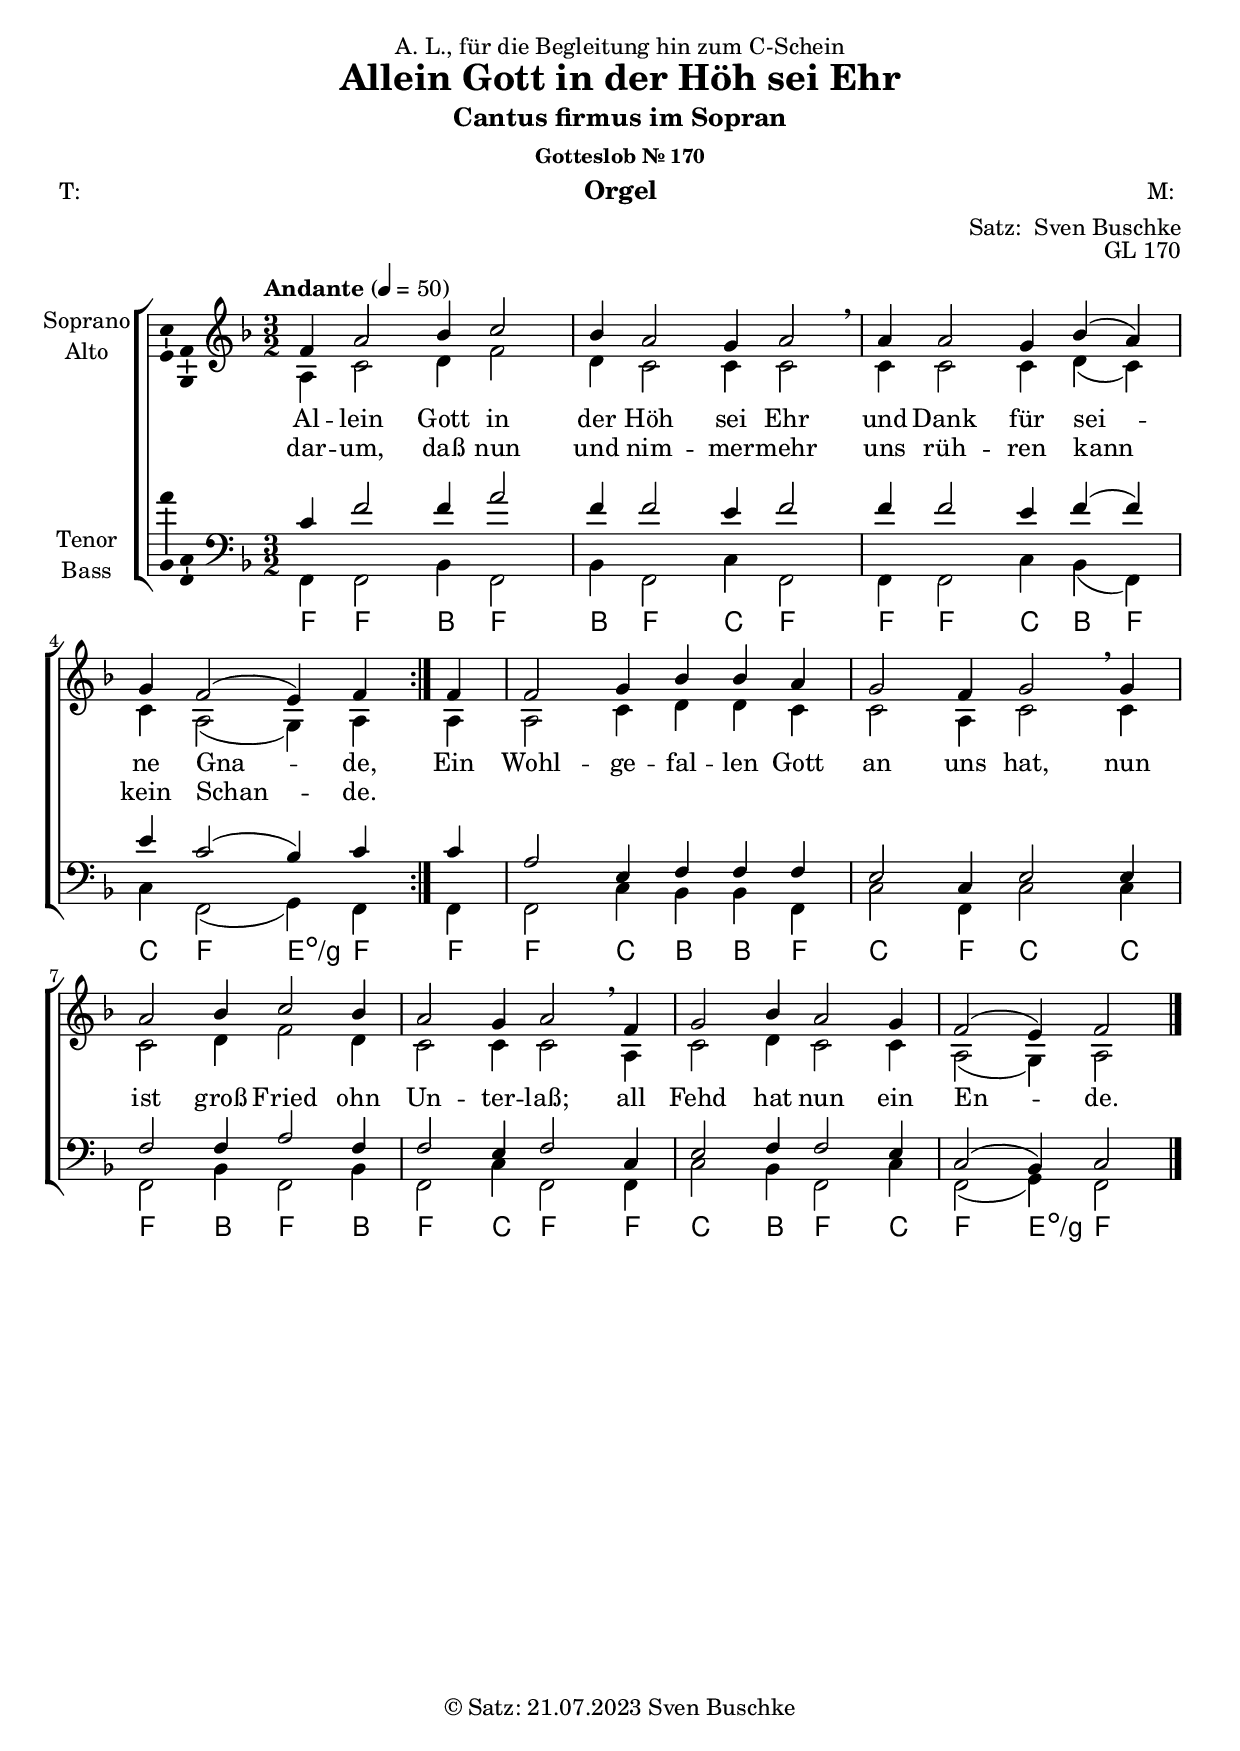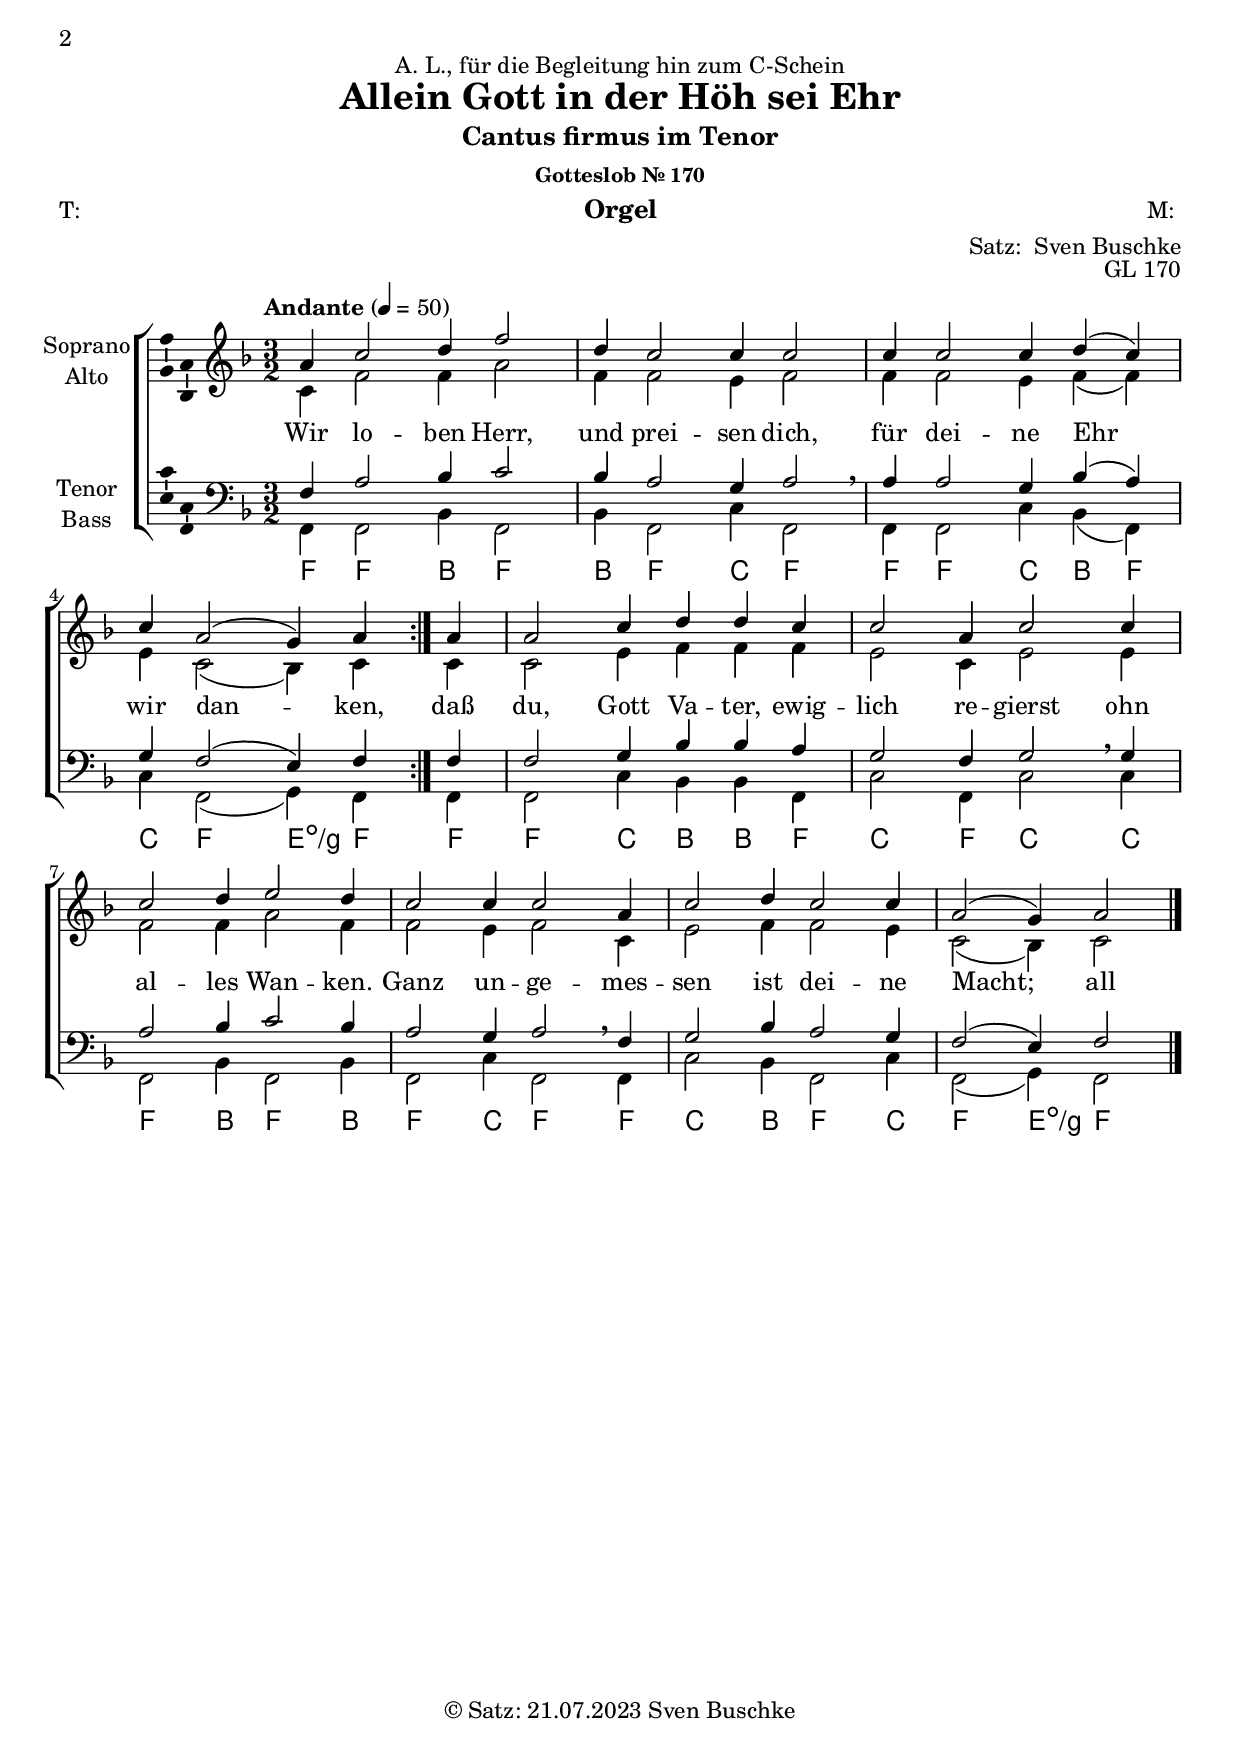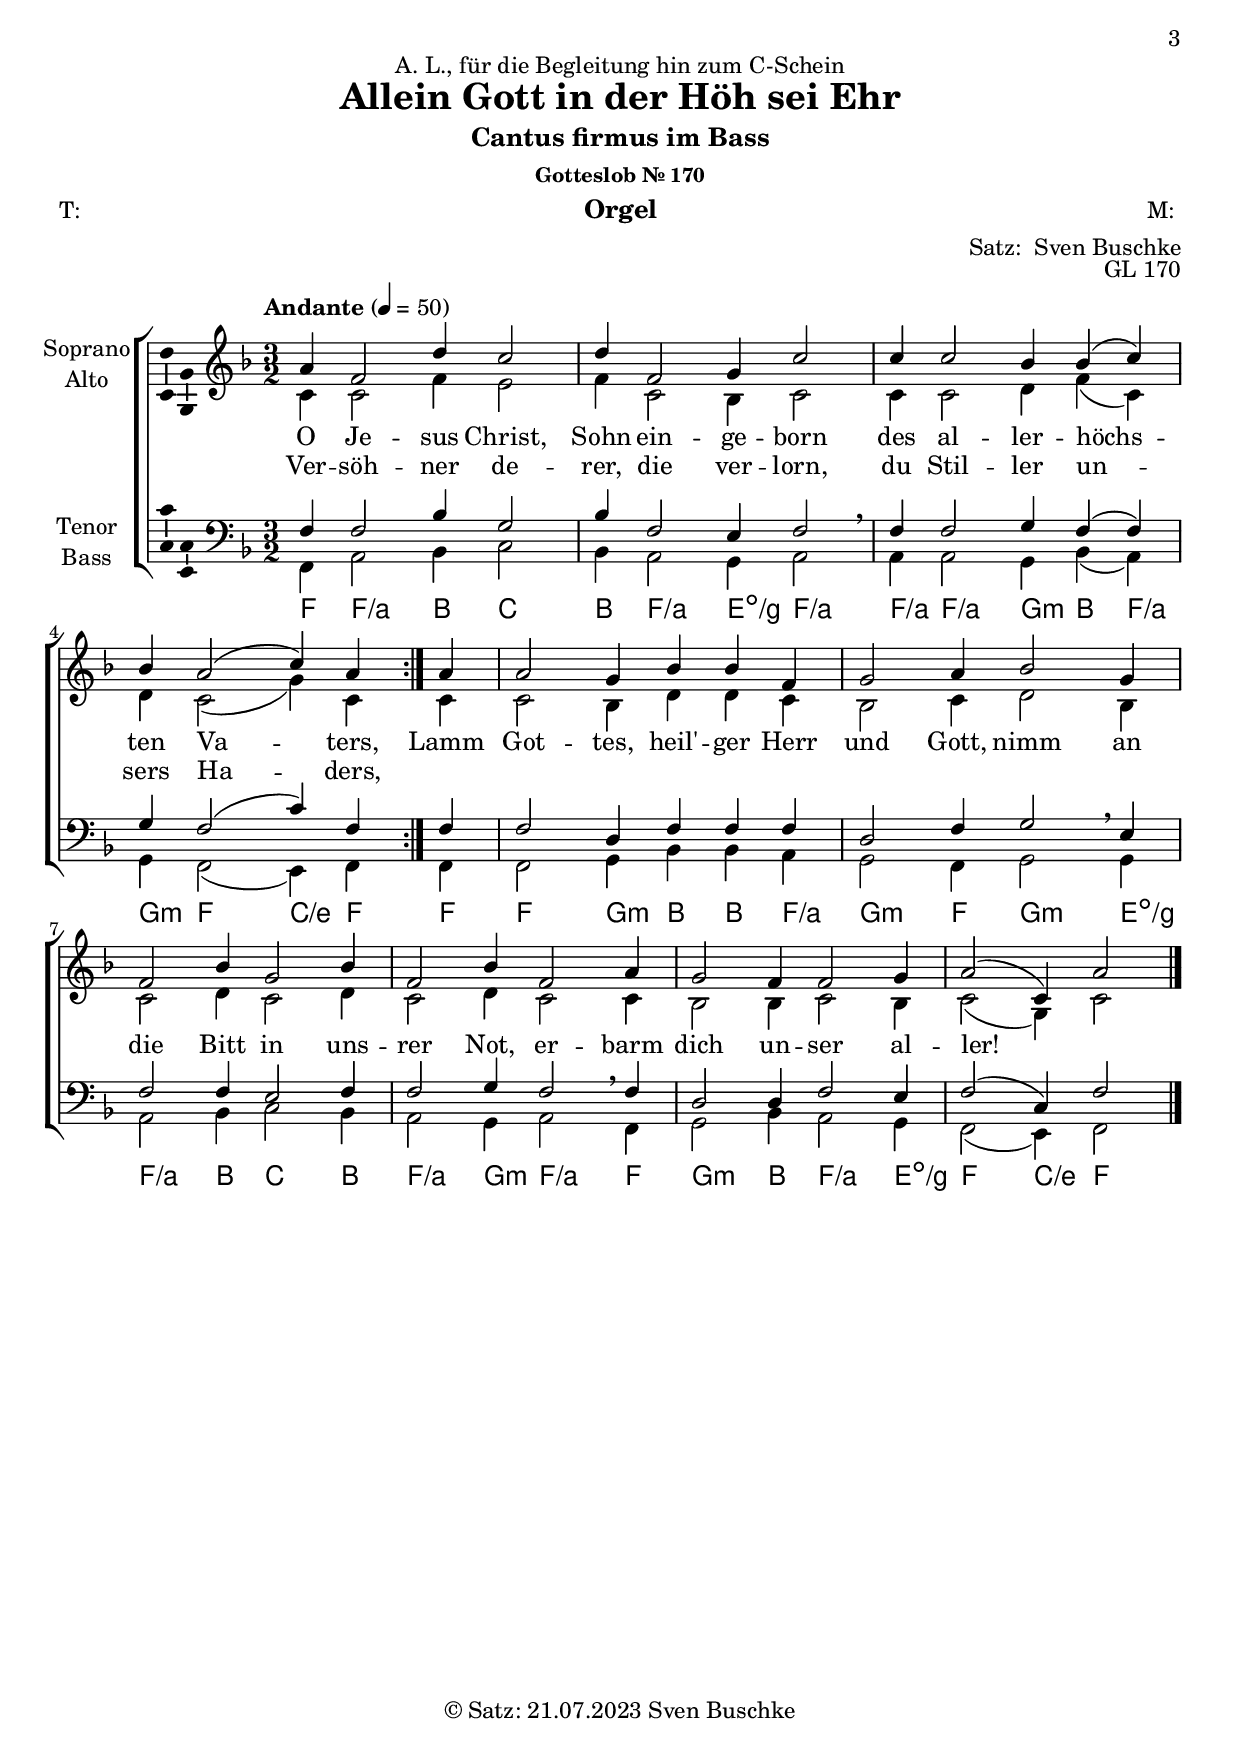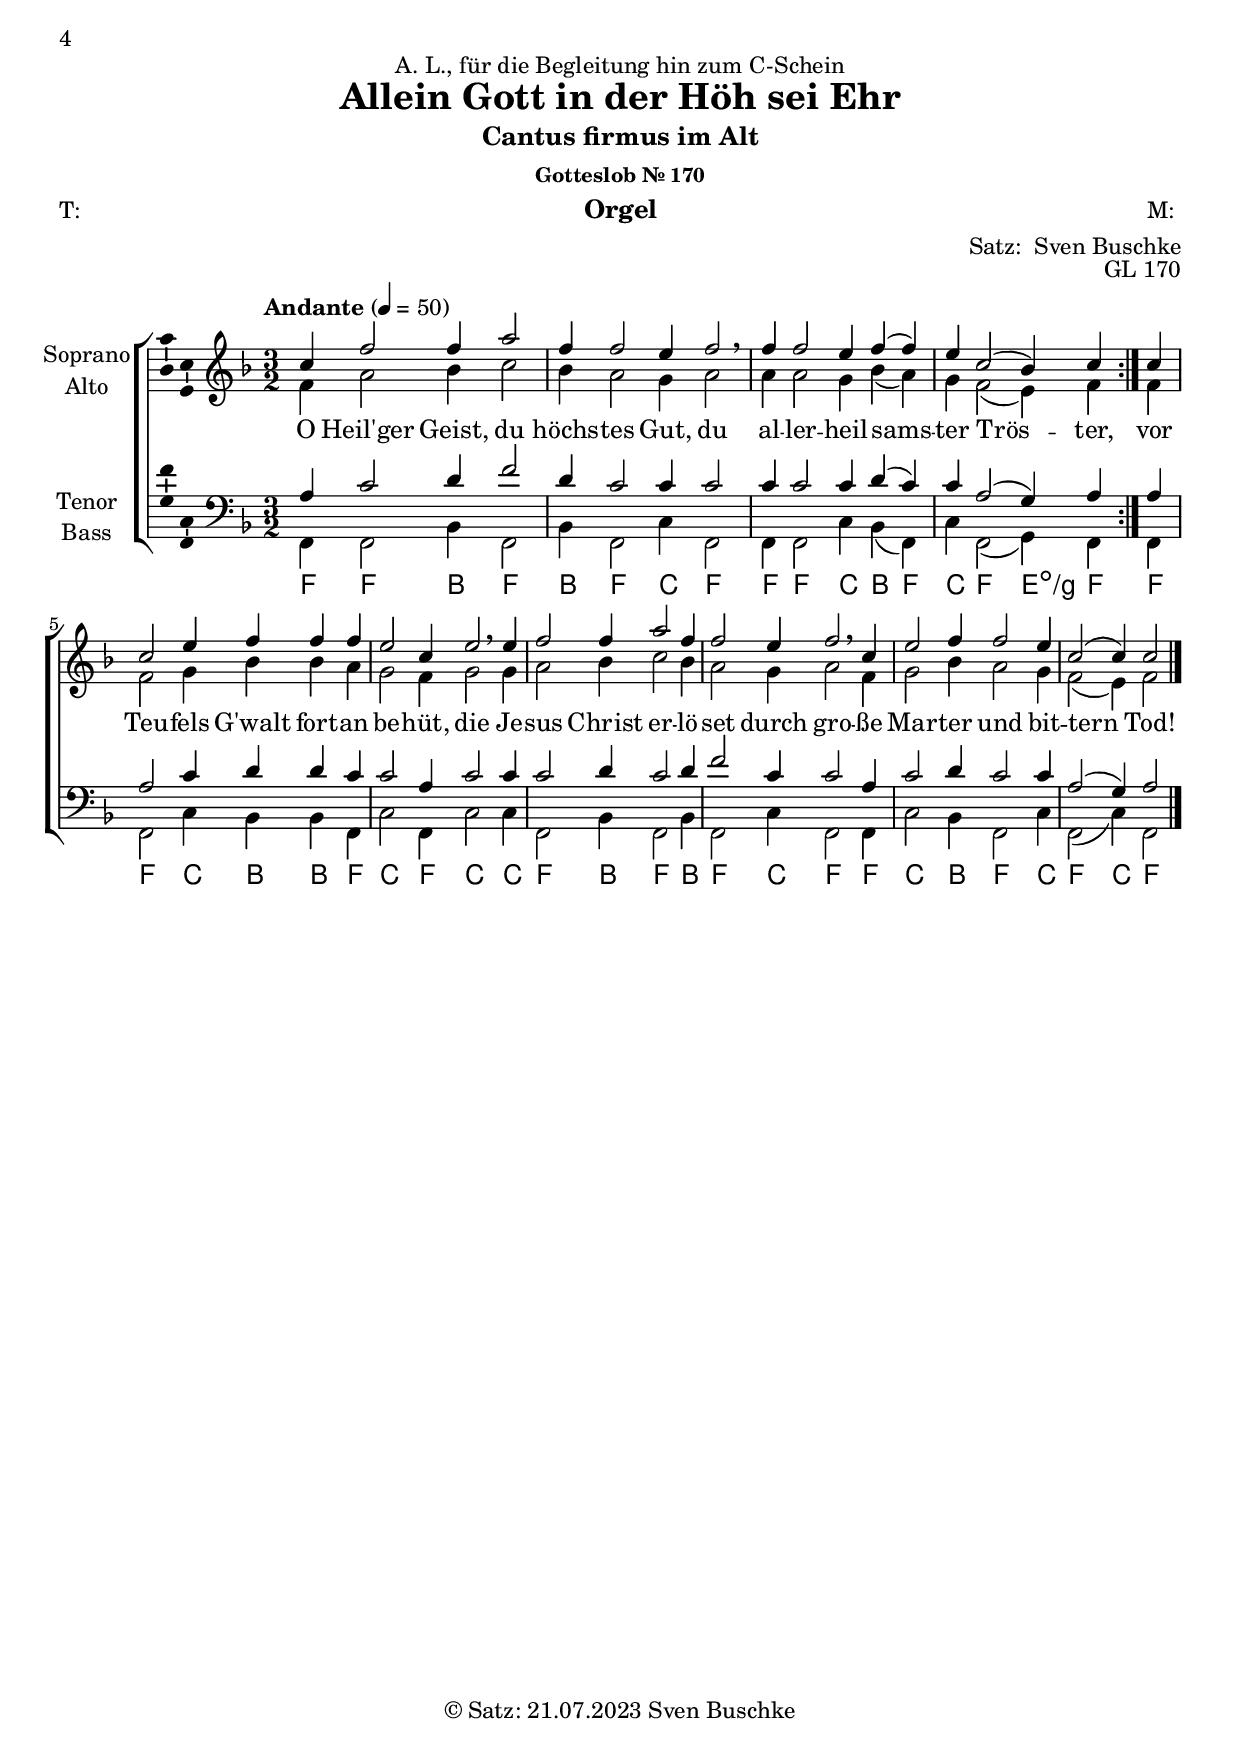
\version "2.24.1"
\language "english"

\include "predefined-guitar-fretboards.ly"

\header {
  dedication = "A. L., für die Begleitung hin zum C-Schein"
  title = "Allein Gott in der Höh sei Ehr"
  subsubtitle = "Gotteslob Nr. 170"
  instrument = "Orgel"
  composer = "M: "
  arranger = \markup { "Satz: " \with-url #"https://buschke.com" "Sven Buschke" }
  poet = "T: "
  meter = ""
  piece = ""
  opus = "GL 170"
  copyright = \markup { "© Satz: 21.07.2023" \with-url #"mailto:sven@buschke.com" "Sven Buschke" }
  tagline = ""
}

global = {
  \key f \major
  \time 3/2
  \tempo "Andante" 4=50
}

\layout {
  \context {
    \Voice
    \consists "Melody_engraver"
    \override Stem #'neutral-direction = #'()
    %      \override SpacingSpanner.common-shortest-duration = #(ly:make-moment 1/8)
    %      \override System.break-visibility = #end-of-line-invisible
  }
}


scoreASoprano = \relative c' {
  \global
  % Music follows here.
  \repeat volta 2 {
    %     \partial 4
    f4
    a2 bf4 c2 bf4 a2 g4 a2\breathe
    a4 a2 g4 bf(a) g f2(e4) f
  }
  f4 f2 g4 bf bf a g2 f4 g2\breathe
  g4 a2 bf4 c2 bf4 a2 g4 a2\breathe
  f4 g2 bf4 a2 g4 f2(e4) f2
  \bar "|."
}

scoreAAlto = \relative c' {
  \global
  % Music follows here.
  \repeat volta 2 {
    %   \partial 4
    a4 c2 d4 f2 d4 c2 c4 c2
    c4 c2 c4 d(c) c a2(g4) a
  }
  a4 a2 c4 d d c c2 a4 c2
  c4 c2 d4 f2 d4 c2 c4 c2
  a4 c2 d4 c2c4 a2(g4) a2
}

scoreATenor = \relative c' {
  \global
  % Music follows here.
  \repeat volta 2 {
    %   \partial 4
    c4 f2 f4 a2 f4 f2 e4 f2
    f4 f2 e4 f(f) e c2(bf4) c
  }
  c4 a2 e4 f f f e2 c4 e2
  e4 f2 f4 a2 f4 f2 e4 f2
  c4 e2 f4 f2 e4 c2(bf4) c2
}

scoreABass = \relative c, {
  \global
  % Music follows here.
  \repeat volta 2 {
    %     \partial 4
    f4
    f2 bf4 f2 bf4 f2 c'4 f,2
    f4 f2 c'4 bf(f) c' f,2(g4) f
  }
  f4 f2 c'4 bf bf f c'2 f,4 c'2
  c4 f,2 bf4 f2 bf4 f2 c'4 f,2
  f4 c'2 bf4 f2 c'4 f,2(g4) f2
}

scoreAVerseA = \lyricmode {
  % Lyrics follow here.
  Al -- lein Gott in der Höh
  sei Ehr und Dank für sei -- ne Gna -- de,
}

scoreAVerseB = \lyricmode {
  % Lyrics follow here.
  dar -- um, daß nun und nim -- mer -- mehr
  uns rüh -- ren kann kein Schan -- de.
}

scoreAVerseC = \lyricmode {
  % Lyrics follow here.
  Ein Wohl -- ge -- fal -- len Gott an uns hat,
  nun ist groß Fried ohn Un -- ter -- laß;
  all Fehd hat nun ein En -- de.
}

scoreAChordNames = \chordmode {
  \global
  \germanChords
  % Chords follow here.
  \repeat volta 2 {
    %     \partial 4
    f4
    f2 bf4 f2 bf4 f2 c4 f2
    f4 f2 c4 bf(f) c f2(e4:dim/g) f4
  }
  f4 f2 c4 bf bf f c2 f4 c2
  c4 f2 bf4 f2 bf4 f2 c4 f2
  f4 c2 bf4 f2 c4 f2(e4:dim/g) f2
}

scoreAFigBass = \figuremode {
  \global
  % Figures follow here.
  \repeat volta 2 {  }

}

scoreAChoirPart = \new ChoirStaff <<
  \new Staff \with {
    midiInstrument = "choir aahs"
    instrumentName = \markup \center-column { "Soprano" "Alto" }
  } <<
    \new Voice = "soprano" \with {
      \consists "Ambitus_engraver"
    } { \voiceOne \scoreASoprano }
    \new Voice = "alto" \with {
      \consists "Ambitus_engraver"
      \override Ambitus #'X-offset = #2.0
    } { \voiceTwo \scoreAAlto }
  >>
  \new Lyrics \with {
    \override VerticalAxisGroup #'staff-affinity = #CENTER
  } \lyricsto "soprano" {<<\scoreAVerseA \new Lyrics {\set associatedVoice = "soprano" \scoreAVerseB}>> \scoreAVerseC}
  \new Staff \with {
    midiInstrument = "choir aahs"
    instrumentName = \markup \center-column { "Tenor" "Bass" }
  } <<
    \clef bass
    \new Voice = "tenor" \with {
      \consists "Ambitus_engraver"
    } { \voiceOne \scoreATenor }
    \new Voice = "bass" \with {
      \consists "Ambitus_engraver"
      \override Ambitus #'X-offset = #2.0
    } { \voiceTwo \scoreABass }
  >>
>>

scoreAChordsPart = <<
  \new ChordNames \scoreAChordNames
  %   \scoreAChordNames
  %   \new FretBoards \scoreAChordNames
>>

scoreABassFiguresPart = \new FiguredBass \with {
  useBassFigureExtenders = ##t
} \scoreAFigBass

\bookpart {
  \header {
    subtitle = "Cantus firmus im Sopran"
  }
  \score {
    <<
      \scoreAChoirPart
      \scoreAChordsPart
      \scoreABassFiguresPart
    >>
    \layout { }
    \midi {
      \tempo 4=100
    }
  }
}

scoreBSoprano = \relative c'' {
  \global
  % Music follows here.
  \repeat volta 2 {
    %     \partial 4
    a4
    c2 d4 f2 d4 c2 c4 c2
    c4 c2 c4 d4(c) c a2(g4) a
  }
  a4 a2 c4 d d c c2 a4 c2
  c4 c2 d4 e2 d4 c2 c4 c2
  a4 c2 d4 c2 c4 a2(g4) a2
}

scoreBAlto = \relative c' {
  \global
  % Music follows here.
  \repeat volta 2 {
    %     \partial 4
    c4
    f2 f4 a2 f4 f2 e4 f2
    f4 f2 e4 f(f) e c2(bf4) c
  }
  c4 c2 e4 f f f e2 c4 e2
  e4 f2 f4 a2 f4 f2 e4 f2
  c4 e2 f4 f2 e4 c2(bf4) c2
}

scoreBTenor = \relative c {
  \global
  % Music follows here.
  \repeat volta 2 {
    %     \partial 4
    f4
    a2 bf4 c2 bf4 a2 g4 a2\breathe
    a4 a2 g4 bf(a) g f2(e4) f
  }
  f4 f2 g4 bf bf a g2 f4 g2\breathe
  g4 a2 bf4 c2 bf4 a2 g4 a2\breathe
  f4 g2 bf4 a2 g4 f2(e4) f2
  \bar "|."
}

scoreBBass = \relative c {
  \global
  % Music follows here.
  \repeat volta 2 {
    %     \partial 4
    f,4
    f2 bf4 f2 bf4 f2 c'4 f,2
    f4 f2 c'4 bf(f) c' f,2(g4) f
  }
  f4 f2 c'4 bf bf f c'2 f,4 c'2
  c4 f,2 bf4 f2 bf4 f2 c'4 f,2
  f4 c'2 bf4 f2 c'4 f,2(g4) f2
}

scoreBVerseA = \lyricmode {
  % Lyrics follow here.
  Wir lo -- ben Herr, und prei -- sen dich,
  für dei -- ne Ehr wir dan -- ken,
  daß du, Gott Va -- ter, ewig -- lich
  re -- gierst ohn al -- les Wan -- ken.
  Ganz un -- ge -- mes -- sen ist dei -- ne Macht;
  all -- zeit ge -- schieht, was du be -- dacht.
  Wohl uns des gu -- ten Her -- ren!
}

scoreBVerseB = \lyricmode {
  % Lyrics follow here.

}

scoreBVerseC = \lyricmode {
  % Lyrics follow here.

}

scoreBChordNames = \chordmode {
  \global
  \germanChords
  % Chords follow here.
  \repeat volta 2 {
    %     \partial 4
    f4
    f2 bf4 f2 bf4 f2 c4 f2
    f4 f2 c4 bf(f) c f2(e4:dim/g) f4
  }
  f4 f2 c4 bf bf f c2 f4 c2
  c4 f2 bf4 f2 bf4 f2 c4 f2
  f4 c2 bf4 f2 c4 f2(e4:dim/g) f2
}

scoreBFigBass = \figuremode {
  \global
  % Figures follow here.

}

scoreBChoirPart = \new ChoirStaff <<
  \new Staff \with {
    midiInstrument = "choir aahs"
    instrumentName = \markup \center-column { "Soprano" "Alto" }
  } <<
    \new Voice = "soprano" \with {
      \consists "Ambitus_engraver"
    } { \voiceOne \scoreBSoprano }
    \new Voice = "alto" \with {
      \consists "Ambitus_engraver"
      \override Ambitus #'X-offset = #2.0
    } { \voiceTwo \scoreBAlto }
  >>
  \new Lyrics \with {
    \override VerticalAxisGroup #'staff-affinity = #CENTER
  } \lyricsto "soprano" {<<\scoreBVerseA \new Lyrics {\set associatedVoice = "soprano" \scoreBVerseB}>> \scoreBVerseC}
  \new Staff \with {
    midiInstrument = "choir aahs"
    instrumentName = \markup \center-column { "Tenor" "Bass" }
  } <<
    \clef bass
    \new Voice = "tenor" \with {
      \consists "Ambitus_engraver"
    } { \voiceOne \scoreBTenor }
    \new Voice = "bass" \with {
      \consists "Ambitus_engraver"
      \override Ambitus #'X-offset = #2.0
    } { \voiceTwo \scoreBBass }
  >>
>>

scoreBChordsPart = <<
  \new ChordNames \scoreBChordNames
  %   \scoreBChordNames
  %   \new FretBoards \scoreBChordNames
>>

scoreBBassFiguresPart = \new FiguredBass \with {
  useBassFigureExtenders = ##t
} \scoreBFigBass

\bookpart {
  \header {
    subtitle = "Cantus firmus im Tenor"
  }
  \score {
    <<
      \scoreBChoirPart
      \scoreBChordsPart
      \scoreBBassFiguresPart
    >>
    \layout { }
    \midi {
      \tempo 4=100
    }
  }
}

scoreCSoprano = \relative c'' {
  \global
  % Music follows here.
  \repeat volta 2 {
    a4 f2 d'4 c2 d4 f,2 g4 c2
    c4 c2 bf4 bf(c) bf a2(c4) a
  }
  a4 a2 g4 bf bf f g2 a4 bf2
  g4 f2 bf4 g2 bf4 f2 bf4 f2
  a4 g2 f4 f2 g4 a2(c,4) a'2
}

scoreCAlto = \relative c' {
  \global
  % Music follows here.
  \repeat volta 2 {
    c4 c2 f4 e2 f4 c2 bf4 c2
    c4 c2 d4 f(c) d c2(g'4) c,
  }
  c4 c2 bf4 d d c bf2 c4 d2
  bf4 c2 d4 c2 d4 c2 d4 c2
  c4 bf2 bf4 c2 bf4 c2(g4) c2
}

scoreCTenor = \relative c' {
  \global
  % Music follows here.
  \repeat volta 2 {
    %     \partial 4
    f,4
    f2 bf4 g2 bf4 f2 e4 f2
    f4 f2 g4 f(f) g f2(c'4) f,
  }
  f4 f2 d4 f f f d2 f4 g2
  e4 f2 f4 e2 f4 f2 g4 f2
  f4 d2 d4 f2 e4 f2(c4) f2
}

scoreCBass = \relative c, {
  \global
  % Music follows here.
  \repeat volta 2 {
    %     \partial 4
    f4
    a2 bf4 c2 bf4 a2 g4 a2\breathe
    a4 a2 g4 bf(a) g f2(e4) f
  }
  f4 f2 g4 bf bf a g2 f4 g2\breathe
  g4 a2 bf4 c2 bf4 a2 g4 a2\breathe
  f4 g2 bf4 a2 g4 f2(e4) f2
  \bar "|."
}

scoreCVerseA = \lyricmode {
  % Lyrics follow here.
  O Je -- sus Christ, Sohn ein -- ge -- born
  des al -- ler -- höchs -- ten Va -- ters,
}

scoreCVerseB = \lyricmode {
  % Lyrics follow here.
  Ver -- söh -- ner de -- rer, die ver -- lorn,
  du Stil -- ler un -- sers Ha -- ders,
}

scoreCVerseC = \lyricmode {
  % Lyrics follow here.
  Lamm Got -- tes, heil' -- ger Herr und Gott,
  nimm an die Bitt in uns -- rer Not,
  er -- barm dich un -- ser al -- ler!
}

scoreCChordNames = \chordmode {
  \global
  \germanChords
  % Chords follow here.
  \repeat volta 2 {
    %     \partial 4
    f4
    f2/a bf4 c2 bf4 f2/a e4:dim/g f2/a
    f4/a f2/a g4:m bf(f/a) g:m f2(c4/e) f4
  }
  f4 f2 g4:m bf bf f/a g2:m f4 g2:m
  e4:dim/g f2/a bf4 c2 bf4 f2/a g4:m f2/a
  f4 g2:m bf4 f2/a e4:dim/g f2(c4/e) f2
}

scoreCFigBass = \figuremode {
  \global
  % Figures follow here.

}

scoreCChoirPart = \new ChoirStaff <<
  \new Staff \with {
    midiInstrument = "choir aahs"
    instrumentName = \markup \center-column { "Soprano" "Alto" }
  } <<
    \new Voice = "soprano" \with {
      \consists "Ambitus_engraver"
    } { \voiceOne \scoreCSoprano }
    \new Voice = "alto" \with {
      \consists "Ambitus_engraver"
      \override Ambitus #'X-offset = #2.0
    } { \voiceTwo \scoreCAlto }
  >>
  \new Lyrics \with {
    \override VerticalAxisGroup #'staff-affinity = #CENTER
  } \lyricsto "soprano" {<<\scoreCVerseA \new Lyrics {\set associatedVoice = "soprano" \scoreCVerseB}>> \scoreCVerseC}
  \new Staff \with {
    midiInstrument = "choir aahs"
    instrumentName = \markup \center-column { "Tenor" "Bass" }
  } <<
    \clef bass
    \new Voice = "tenor" \with {
      \consists "Ambitus_engraver"
    } { \voiceOne \scoreCTenor }
    \new Voice = "bass" \with {
      \consists "Ambitus_engraver"
      \override Ambitus #'X-offset = #2.0
    } { \voiceTwo \scoreCBass }
  >>
>>

scoreCChordsPart = <<
  \new ChordNames \scoreCChordNames
  %   \scoreCChordNames
  %   \new FretBoards \scoreCChordNames
>>

scoreCBassFiguresPart = \new FiguredBass \with {
  useBassFigureExtenders = ##t
} \scoreCFigBass

\bookpart {
  \header {
    subtitle = "Cantus firmus im Bass"
  }
  \score {
    <<
      \scoreCChoirPart
      \scoreCChordsPart
      \scoreCBassFiguresPart
    >>
    \layout { }
    \midi {
      \tempo 4=100
    }
  }
}

scoreDSoprano = \relative c'' {
  \global
  % Music follows here.
  %   \partial 4
  \repeat volta 2 {
    c4 f2 f4 a2 f4 f2 e4 f2
    f4 f2 e4 f(f) e c2(bf4) c
  }
  c4 c2 e4 f f f e2 c4 e2
  e4 f2 f4 a2 f4 f2 e4 f2
  c4 e2 f4 f2 e4 c2(c4) c2
}

scoreDAlto = \relative c {
  \global
  % Music follows here.
  \repeat volta 2 {
    %     \partial 4
    f'4
    a2 bf4 c2 bf4 a2 g4 a2\breathe
    a4 a2 g4 bf(a) g f2(e4) f
  }
  f4 f2 g4 bf bf a g2 f4 g2\breathe
  g4 a2 bf4 c2 bf4 a2 g4 a2\breathe
  f4 g2 bf4 a2 g4 f2(e4) f2
  \bar "|."
}

scoreDTenor = \relative c' {
  \global
  % Music follows here.
  \repeat volta 2 {
    a4 c2 d4 f2 d4 c2 c4 c2
    c4 c2 c4 d(c) c a2(g4) a
  }
  a4 a2 c4 d d c c2 a4 c2
  c4 c2 d4 c2 d4 f2 c4 c2
  a4 c2 d4 c2 c4 a2(g4) a2
}

scoreDBass = \relative c {
  \global
  % Music follows here.
  \repeat volta 2 {
    %     \partial 4
    f,4
    f2 bf4 f2 bf4 f2 c'4 f,2
    f4 f2 c'4 bf(f) c' f,2(g4) f
  }
  f4 f2 c'4 bf bf f c'2 f,4 c'2
  c4 f,2 bf4 f2 bf4 f2 c'4 f,2
  f4 c'2 bf4 f2 c'4 f,2(c'4) f,2
}

scoreDVerseA = \lyricmode {
  % Lyrics follow here.
  O Heil'ger Geist, du höchs -- tes Gut,
  du al -- ler -- heil -- sams -- ter Trös -- ter,
  vor Teu -- fels G'walt fort -- an be -- hüt,
  die Je -- sus Christ er -- lö -- set
  durch gro -- ße Mar -- ter und bit -- tern Tod!
  Wend un -- sern Jam -- mer, uns -- re Not!
  Dar -- auf wir uns ver -- las -- sen.
}

scoreDVerseB = \lyricmode {
  % Lyrics follow here.

}

scoreDVerseC = \lyricmode {
  % Lyrics follow here.

}

scoreDChordNames = \chordmode {
  \global
  \germanChords
  % Chords follow here.
  \repeat volta 2 {
    %     \partial 4
    f4
    f2 bf4 f2 bf4 f2 c4 f2
    f4 f2 c4 bf(f) c f2(e4:dim/g) f4
  }
  f4 f2 c4 bf bf f c2 f4 c2
  c4 f2 bf4 f2 bf4 f2 c4 f2
  f4 c2 bf4 f2 c4 f2(c4) f2
}

scoreDFigBass = \figuremode {
  \global
  % Figures follow here.

}

scoreDChoirPart = \new ChoirStaff <<
  \new Staff \with {
    midiInstrument = "choir aahs"
    instrumentName = \markup \center-column { "Soprano" "Alto" }
  } <<
    \new Voice = "soprano" \with {
      \consists "Ambitus_engraver"
    } { \voiceOne \scoreDSoprano }
    \new Voice = "alto" \with {
      \consists "Ambitus_engraver"
      \override Ambitus #'X-offset = #2.0
    } { \voiceTwo \scoreDAlto }
  >>
  \new Lyrics \with {
    \override VerticalAxisGroup #'staff-affinity = #CENTER
  } \lyricsto "soprano" {<<\scoreDVerseA \new Lyrics {\set associatedVoice = "soprano" \scoreDVerseB}>> \scoreAVerseC}
  \new Staff \with {
    midiInstrument = "choir aahs"
    instrumentName = \markup \center-column { "Tenor" "Bass" }
  } <<
    \clef bass
    \new Voice = "tenor" \with {
      \consists "Ambitus_engraver"
    } { \voiceOne \scoreDTenor }
    \new Voice = "bass" \with {
      \consists "Ambitus_engraver"
      \override Ambitus #'X-offset = #2.0
    } { \voiceTwo \scoreDBass }
  >>
>>

scoreDChordsPart = <<
  \new ChordNames \scoreDChordNames
  %   \scoreDChordNames
  %   \new FretBoards \scoreDChordNames
>>

scoreDBassFiguresPart = \new FiguredBass \with {
  useBassFigureExtenders = ##t
} \scoreDFigBass

\bookpart {
  \header {
    subtitle = "Cantus firmus im Alt"
  }
  \score {
    <<
      \scoreDChoirPart
      \scoreDChordsPart
      \scoreDBassFiguresPart
    >>
    \layout { }
    \midi {
      \tempo 4=100
    }
  }
}